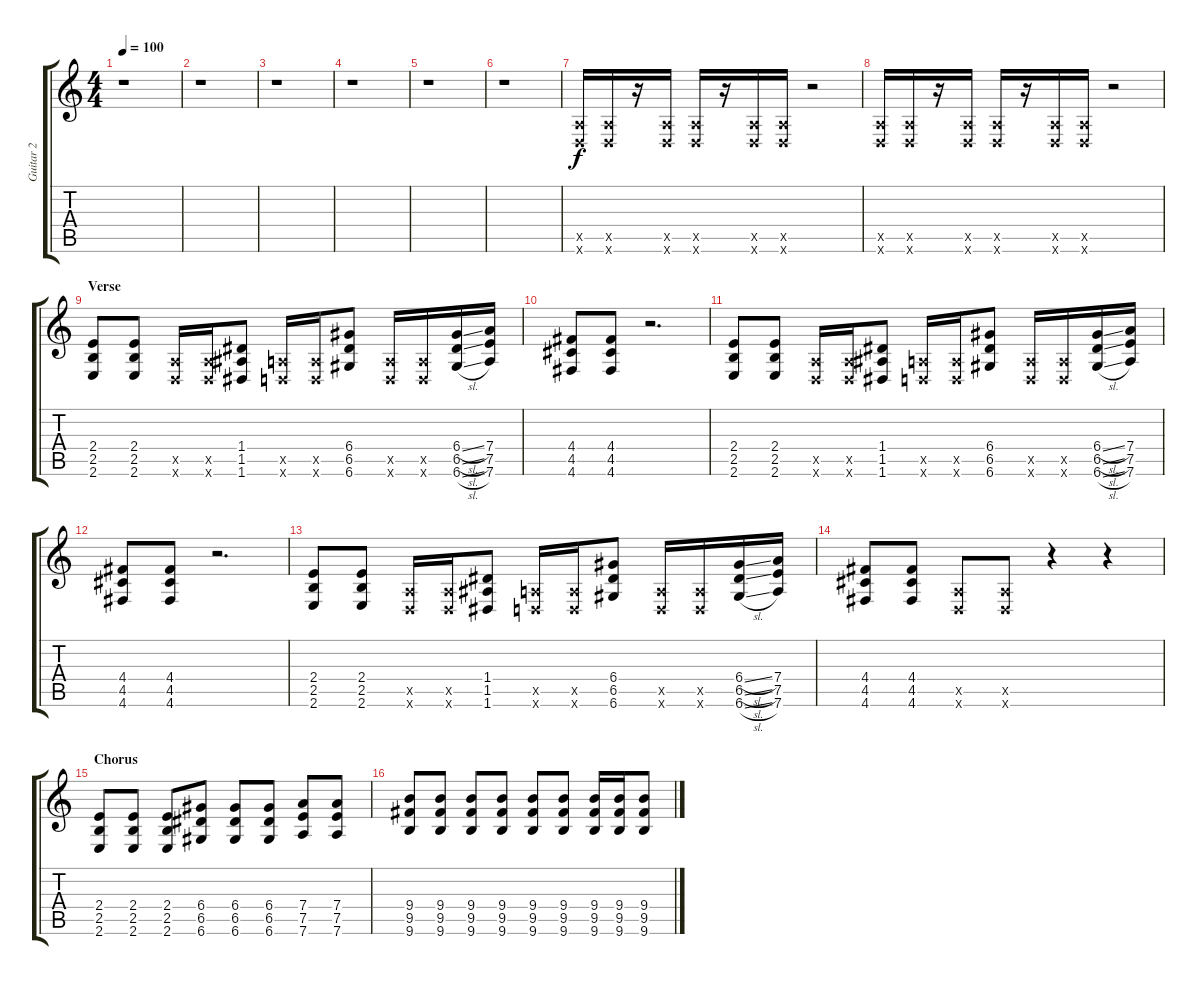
\track ("Guitar 2" "Guitar 2") {instrument distortionguitar}
\staff {score tabs}
\tuning (E4 B3 G3 D3 A2 D2) {hide}
\ts (4 4)
\tempo 100
\clef g2
\ks c
r.1{dy f instrument distortionguitar} |
r.1 |
r.1 |
r.1 |
r.1 |
r.1 |
(0.5{x} 0.6{x}).16{balance 8} (0.5{x} 0.6{x}).16 r.16 (0.5{x} 0.6{x}).16 (0.5{x} 0.6{x}).16 r.16 (0.5{x} 0.6{x}).16 (0.5{x} 0.6{x}).16 r.2 |
(0.5{x} 0.6{x}).16 (0.5{x} 0.6{x}).16 r.16 (0.5{x} 0.6{x}).16 (0.5{x} 0.6{x}).16 r.16 (0.5{x} 0.6{x}).16 (0.5{x} 0.6{x}).16 r.2 |
\section ("" "Verse")
(2.4 2.5 2.6).8{balance 16 instrument distortionguitar} (2.4 2.5 2.6).8 (0.5{x} 0.6{x}).16 (0.5{x} 0.6{x}).16 (1.4 1.5 1.6).8 (0.5{x} 0.6{x}).16 (0.5{x} 0.6{x}).16 (6.4 6.5 6.6).8 (0.5{x} 0.6{x}).16 (0.5{x} 0.6{x}).16 (6.4{sl} 6.5{sl} 6.6{sl}).16 (7.4 7.5 7.6).16 |
(4.4 4.5 4.6).8 (4.4 4.5 4.6).8 r.2{d} |
(2.4 2.5 2.6).8{balance 16} (2.4 2.5 2.6).8 (0.5{x} 0.6{x}).16 (0.5{x} 0.6{x}).16 (1.4 1.5 1.6).8 (0.5{x} 0.6{x}).16 (0.5{x} 0.6{x}).16 (6.4 6.5 6.6).8 (0.5{x} 0.6{x}).16 (0.5{x} 0.6{x}).16 (6.4{sl} 6.5{sl} 6.6{sl}).16 (7.4 7.5 7.6).16 |
(4.4 4.5 4.6).8 (4.4 4.5 4.6).8 r.2{d} |
(2.4 2.5 2.6).8{balance 16} (2.4 2.5 2.6).8 (0.5{x} 0.6{x}).16 (0.5{x} 0.6{x}).16 (1.4 1.5 1.6).8 (0.5{x} 0.6{x}).16 (0.5{x} 0.6{x}).16 (6.4 6.5 6.6).8 (0.5{x} 0.6{x}).16 (0.5{x} 0.6{x}).16 (6.4{sl} 6.5{sl} 6.6{sl}).16 (7.4 7.5 7.6).16 |
(4.4 4.5 4.6).8 (4.4 4.5 4.6).8 (0.5{x} 0.6{x}).8 (0.5{x} 0.6{x}).8 r.4 r.4 |
\section ("" "Chorus")
(2.4 2.5 2.6).8 (2.4 2.5 2.6).8 (2.4 2.5 2.6).8 (6.4 6.5 6.6).8 (6.4 6.5 6.6).8 (6.4 6.5 6.6).8 (7.4 7.5 7.6).8 (7.4 7.5 7.6).8 |
(9.4 9.5 9.6).8 (9.4 9.5 9.6).8 (9.4 9.5 9.6).8 (9.4 9.5 9.6).8 (9.4 9.5 9.6).8 (9.4 9.5 9.6).8 (9.4 9.5 9.6).16 (9.4 9.5 9.6).16 (9.4 9.5 9.6).8
